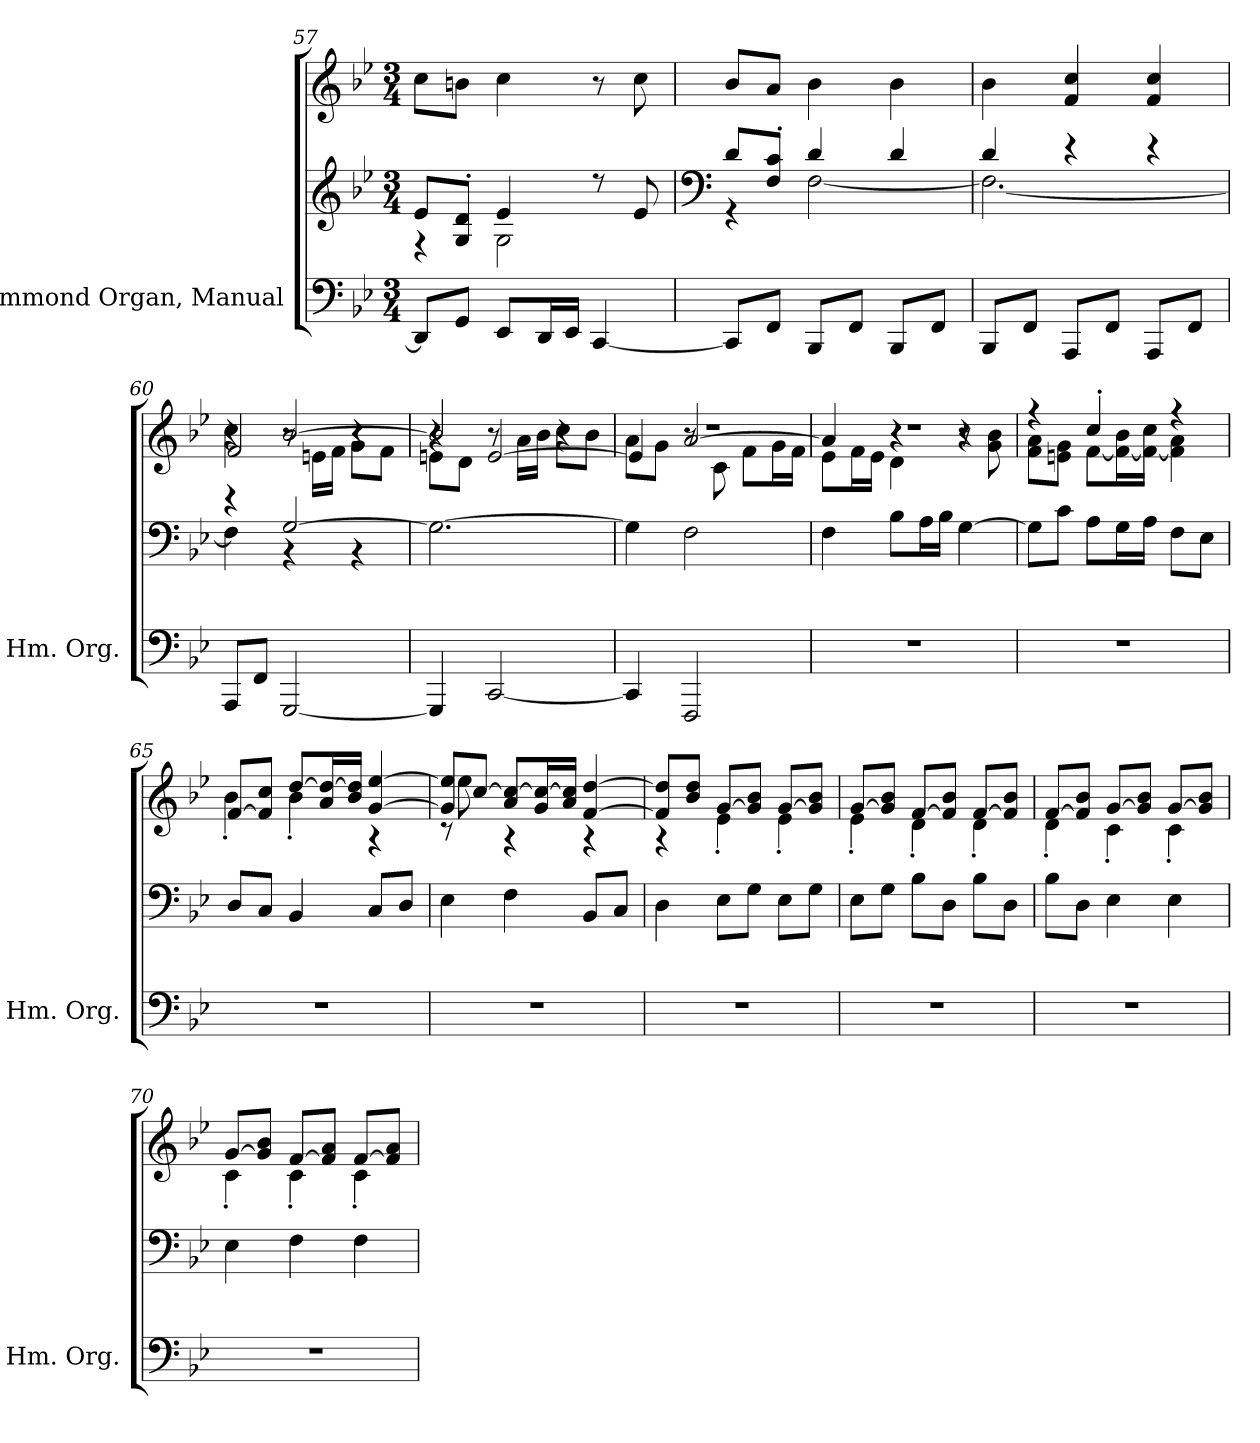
**kern	**kern	**kern
*part1	*part1	*part1
*staff3	*staff2	*staff1
*I"Hammond Organ, Manual	*	*
*I'Hm. Org.	*	*
*clefF4	*clefG2	*clefG2
*k[b-e-]	*k[b-e-]	*k[b-e-]
*M3/4	*M3/4	*M3/4
=57	=57	=57
*	*^	*
8DD/L]	8e-/L	4r	8cc\L
8GG/J	8G/' 8d/'J	.	8bn\J
8EE-/L	4e-/	2G\	4cc\
16DD/L	.	.	.
16EE-/JJ	.	.	.
[4CC/	8r	.	8r
.	8e-/	.	8cc\
=58	=58	=58	=58
*	*clefF4	*	*
8CC/L]	8d/L	4r	8b-/L
8FF/J	8F/' 8c/'J	.	8a/J
8BBB-/L	4d/	[2F\	4b-\
8FF/J	.	.	.
8BBB-/L	4d/	.	4b-\
8FF/J	.	.	.
=59	=59	=59	=59
8BBB-/L	4d/	2.F\_	4b-\
8FF/J	.	.	.
8AAA/L	4r	.	4f/ 4cc/
8FF/J	.	.	.
8AAA/L	4r	.	4f/ 4cc/
8FF/J	.	.	.
!!LO:LB:g=z
=60	=60	=60	=60
*	*	*	*^
*	*	*	*	*^
8AAA/L	4r	4F\]	4r	4cc\	2f/
8FF/J	.	.	.	.	.
[2GGG/	[2G/	4r	[2b-/	8r	.
.	.	.	.	16en\LL	.
.	.	.	.	16f\JJ	.
.	.	4r	.	8g\L	4r
.	.	.	.	8f\J	.
*	*v	*v	*	*	*
=61	=61	=61	=61	=61
4GGG/]	2.G\_	2b-/]	8en\L	4r
.	.	.	8d\J	.
[2CC/	.	.	8r	[2e/
.	.	.	16a\LL	.
.	.	.	16b-\JJ	.
.	.	4r	8cc\L	.
.	.	.	8b-\J	.
=62	=62	=62	=62	=62
4CC/]	4G\]	2.r	8a\L	4e/]
.	.	.	8g\J	.
2FFF/	2F\	.	8r	[2a/
.	.	.	8c\	.
.	.	.	8f\L	.
.	.	.	16g\L	.
.	.	.	16f\JJ	.
=63	=63	=63	=63	=63
2.r	4F\	2.r	8e-\L	4a/]
.	.	.	16f\L	.
.	.	.	16e-\JJ	.
.	8B-\L	.	4d\	4r
.	16A\L	.	.	.
.	16B-\JJ	.	.	.
.	[4G\	.	8r	4r
.	.	.	8g\ 8b-\	.
*	*	*	*v	*v
=64	=64	=64	=64
2.r	8G\L]	4r	8f\ 8a\L
.	8c\J	.	8en\ 8g\J
.	8A\L	4cc'/	[8f\L
.	16G\L	.	16f\_ 16b-\L
.	16A\JJ	.	16f\_ 16cc\JJ
.	8F\L	4r	4f\] 4a\
.	8E-\J	.	.
!!LO:LB:g=z	!!
=65	=65	=65	=65
2.r	8D/L	[8f/L	4b-'\
.	8C/J	8f/] 8cc/J	.
.	4BB-/	[8dd/L	4b-'\
.	.	16a/ 16dd/_L	.
.	.	16b-/ 16dd/]JJ	.
.	8C/L	[4g/ [4ee-/	4r
.	8D/J	.	.
=66	=66	=66	=66
2.r	4E-\	8g/] 8ee-/]L	8r
.	.	[8cc/J	8ee-\
.	4F\	8a/ 8cc/_L	4r
.	.	16g/ 16cc/_L	.
.	.	16a/ 16cc/]JJ	.
.	8BB-/L	[4f/ [4dd/	4r
.	8C/J	.	.
=67	=67	=67	=67
2.r	4D\	8f/] 8dd/]L	4r
.	.	8b-/ 8dd/J	.
.	8E-\L	[8g/L	4e-'\
.	8G\J	8g/] 8b-/J	.
.	8E-\L	[8g/L	4e-'\
.	8G\J	8g/] 8b-/J	.
=68	=68	=68	=68
2.r	8E-\L	[8g/L	4e-'\
.	8G\J	8g/] 8b-/J	.
.	8B-\L	[8f/L	4d'\
.	8D\J	8f/] 8b-/J	.
.	8B-\L	[8f/L	4d'\
.	8D\J	8f/] 8b-/J	.
!!LO:LB:g=z	!!
=69	=69	=69	=69
2.r	8B-\L	[8f/L	4d'\
.	8D\J	8f/] 8b-/J	.
.	4E-\	[8g/L	4c'\
.	.	8g/] 8b-/J	.
.	4E-\	[8g/L	4c'\
.	.	8g/] 8b-/J	.
=70	=70	=70	=70
2.r	4E-\	[8g/L	4c'\
.	.	8g/] 8b-/J	.
.	4F\	[8f/L	4c'\
.	.	8f/] 8a/J	.
.	4F\	[8f/L	4c'\
.	.	8f/] 8a/J	.
*	*	*v	*v
=	=	=
*-	*-	*-
